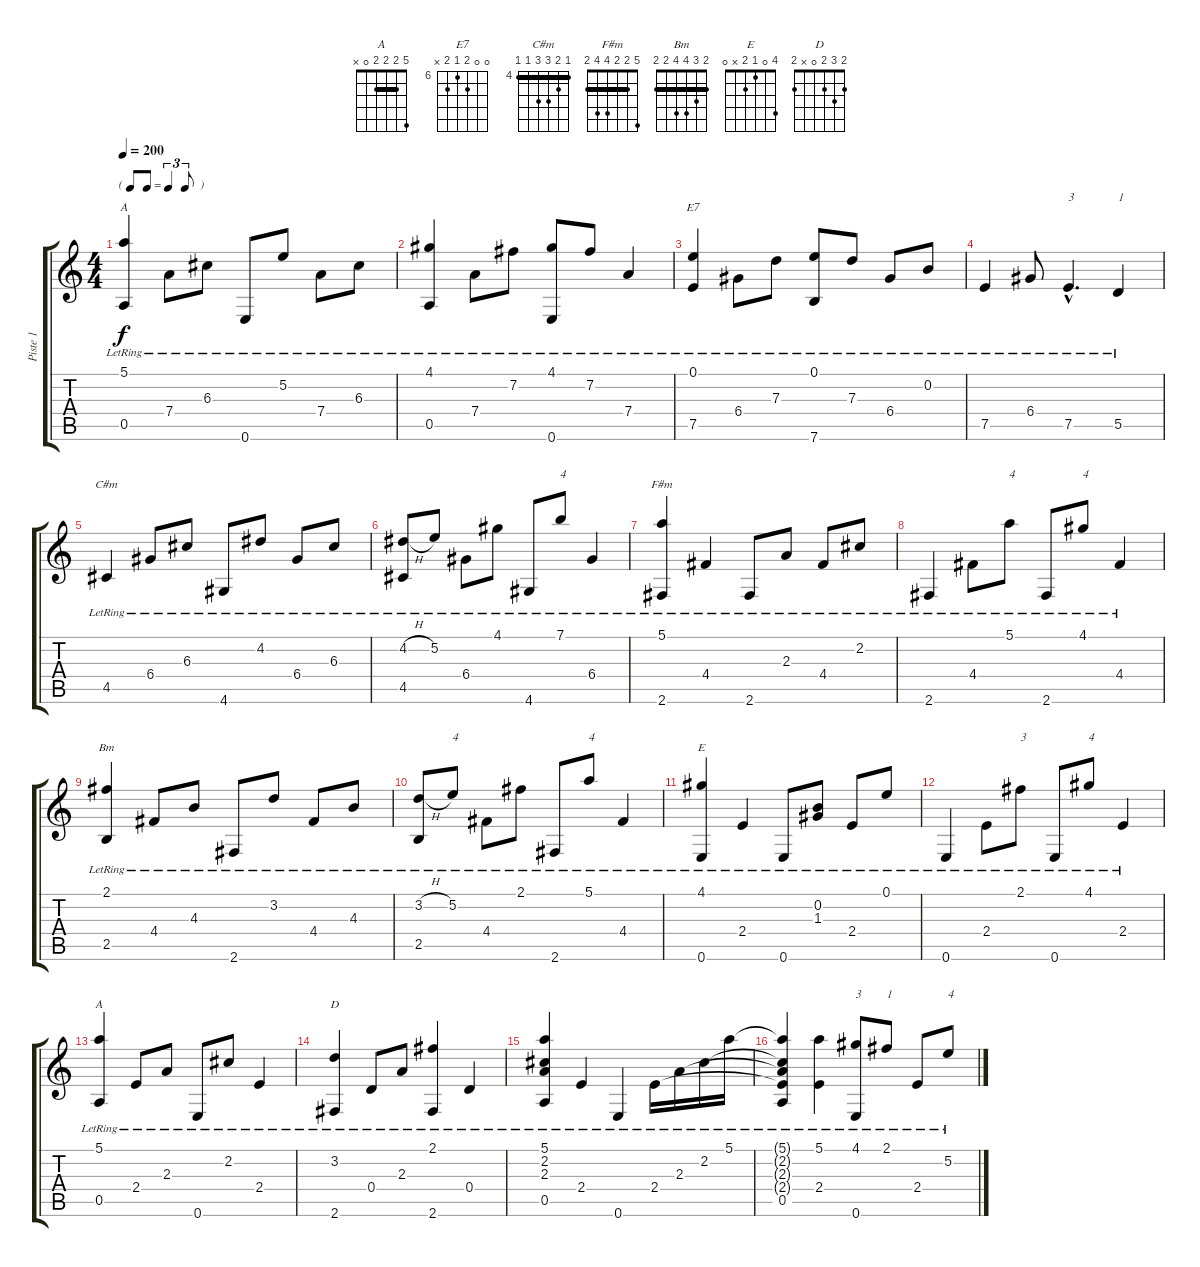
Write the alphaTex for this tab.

\track ("Piste 1" "Piste 1") {instrument acousticguitarnylon}
\staff {score tabs}
\tuning (E4 B3 G3 D3 A2 E2) {hide}
\chord ("A" 5 5 6 7 0 x) {firstfret 5 barre 5}
\chord ("E7" 0 0 7 6 7 x) {firstfret 6}
\chord ("C#m" 4 5 6 6 4 4) {firstfret 4 barre 4}
\chord ("F#m" 5 2 2 4 4 2) {barre 2}
\chord ("Bm" 2 3 4 4 2 2) {barre 2}
\chord ("E" 4 0 1 2 x 0)
\chord ("A" 5 2 2 2 0 x) {barre 2}
\chord ("D" 2 3 2 0 x 2)
\ts (4 4)
\tf triplet8th
\tempo 200
\clef g2
\ks c
(5.1{lr} 0.5{lr}).4{ch "A" dy f} 7.4{lr}.8 6.3{lr}.8 0.6{lr}.8 5.2{lr}.8 7.4{lr}.8 6.3{lr}.8 |
(4.1{lr} 0.5{lr}).4 7.4{lr}.8 7.2{lr}.8 (4.1{lr} 0.6{lr}).8 7.2{lr}.8 7.4{lr}.4 |
(0.1{lr} 7.5{lr}).4{ch "E7"} 6.4{lr}.8 7.3{lr}.8 (0.1{lr} 7.6{lr}).8 7.3{lr}.8 6.4{lr}.8 0.2{lr}.8 |
7.5{lr}.4 6.4{lr}.8 7.5{hac lr}.4{d txt "3"} 5.5{lr}.4{txt "1"} |
4.5{lr}.4{ch "C#m"} 6.4{lr}.8 6.3{lr}.8 4.6{lr}.8 4.2{lr}.8 6.4{lr}.8 6.3{lr}.8 |
(4.2{h} 4.5{lr}).8 5.2{lr}.8 6.4{lr}.8 4.1{lr}.8 4.6{lr}.8 7.1{lr}.8{txt "4"} 6.4{lr}.4 |
(5.1{lr} 2.6{lr}).4{ch "F#m"} 4.4{lr}.4 2.6{lr}.8 2.3{lr}.8 4.4{lr}.8 2.2{lr}.8 |
2.6{lr}.4 4.4{lr}.8 5.1{lr}.8{txt "4"} 2.6{lr}.8 4.1{lr}.8{txt "4"} 4.4{lr}.4 |
(2.1{lr} 2.5{lr}).4{ch "Bm"} 4.4{lr}.8 4.3{lr}.8 2.6{lr}.8 3.2{lr}.8 4.4{lr}.8 4.3{lr}.8 |
(3.2{h} 2.5{lr}).8 5.2{lr}.8{txt "4"} 4.4{lr}.8 2.1{lr}.8 2.6{lr}.8 5.1{lr}.8{txt "4"} 4.4{lr}.4 |
(4.1{lr} 0.6{lr}).4{ch "E"} 2.4{lr}.4 0.6{lr}.8 (0.2{lr} 1.3{lr}).8 2.4{lr}.8 0.1{lr}.8 |
0.6{lr}.4 2.4{lr}.8 2.1{lr}.8{txt "3"} 0.6{lr}.8 4.1{lr}.8{txt "4"} 2.4{lr}.4 |
(5.1{lr} 0.5{lr}).4{ch "A"} 2.4{lr}.8 2.3{lr}.8 0.6{lr}.8 2.2{lr}.8 2.4{lr}.4 |
(3.2{lr} 2.6{lr}).4{ch "D"} 0.4{lr}.8 2.3{lr}.8 (2.1{lr} 2.6{lr}).4 0.4{lr}.4 |
(5.1{lr} 2.2{lr} 2.3{lr} 0.5{lr}).4 2.4{lr}.4 0.6{lr}.4 2.4{lr}.16 2.3{lr}.16 2.2{lr}.16 5.1{lr}.16 |
(5.1{t} 2.2{t} 2.3{t} 2.4{t} 0.5{lr}).4 (5.1{lr} 2.4{lr}).4 (4.1{lr} 0.6{lr}).8{txt "3"} 2.1{lr}.8{txt "1"} 2.4{lr}.8 5.2{lr}.8{txt "4"}
